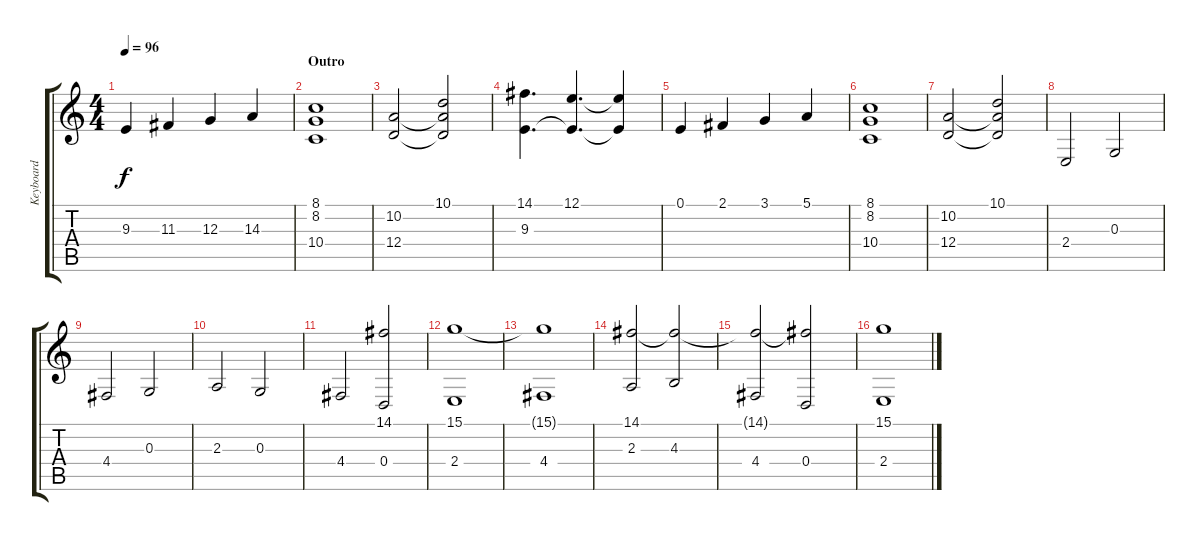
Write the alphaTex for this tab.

\track ("Keyboard" "Keyboard") {instrument synthstrings1}
\staff {score tabs}
\tuning (E4 B3 G3 D3 A2 E2) {hide}
\ts (4 4)
\tempo 96
\clef g2
\ks c
9.3.4{dy f} 11.3.4 12.3.4 14.3.4 |
\section ("" "Outro")
(8.1 8.2 10.4).1 |
(10.2 12.4).2 (10.1 10.2{t} 12.4{t}).2 |
(14.1 9.3).4{d} (12.1 9.3{t}).4{d} (12.1{t} 9.3{t}).4 |
0.1.4 2.1.4 3.1.4 5.1.4 |
(8.1 8.2 10.4).1 |
(10.2 12.4).2 (10.1 10.2{t} 12.4{t}).2 |
2.4.2 0.3.2 |
4.4.2 0.3.2 |
2.3.2 0.3.2 |
4.4.2 (14.1 0.4).2 |
(15.1 2.4).1 |
(15.1{t} 4.4).1 |
(14.1 2.3).2 (14.1{t} 4.3).2 |
(14.1{t} 4.4).2 (14.1{t} 0.4).2 |
(15.1 2.4).1
